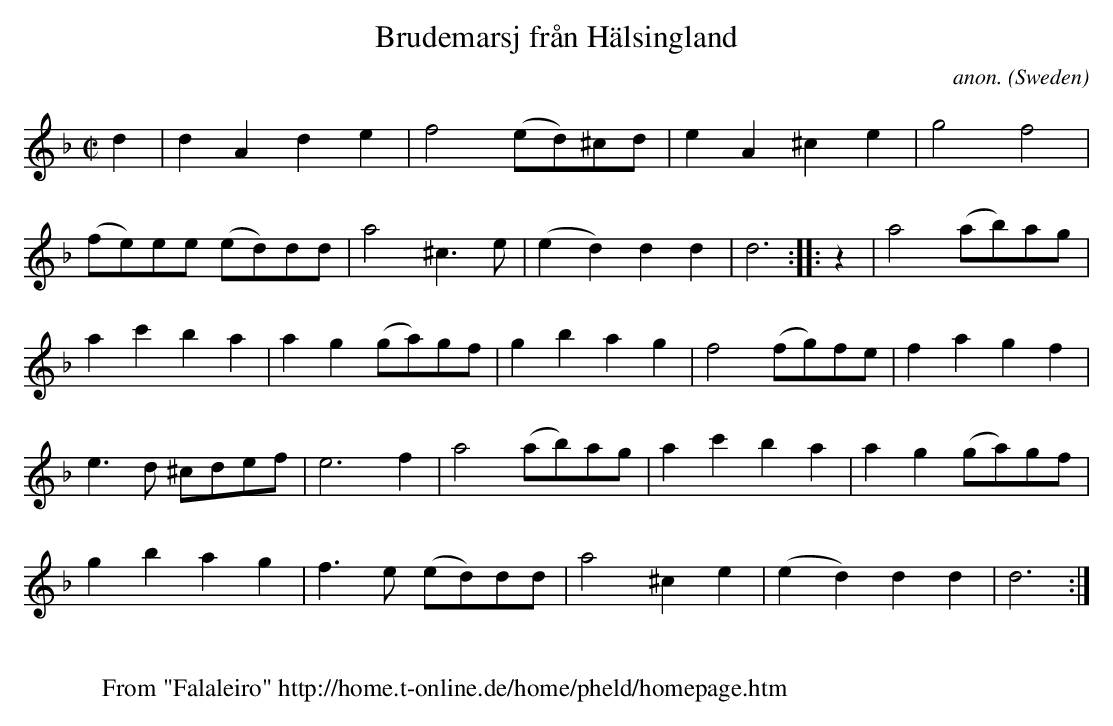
X:1
T:Brudemarsj fr\aan H\"alsingland
M:C|
L:1/8
C:anon.
O:Sweden
K:Dm
d2|d2A2d2e2|f4 (ed)^cd|e2A2^c2e2|g4f4|
(fe)ee (ed)dd|a4 ^c3e|(e2d2)d2d2|d6::z2|a4 (ab)ag|
a2c'2b2a2|a2g2 (ga)gf|g2b2a2g2|f4 (fg)fe|f2a2g2f2|
e3d ^cdef|e6 f2|a4 (ab)ag|a2c'2b2a2|a2g2 (ga)gf|
g2b2a2g2|f3e (ed)dd|a4 ^c2e2|(e2d2)d2d2|d6:|
W:
W: From "Falaleiro" http://home.t-online.de/home/pheld/homepage.htm
